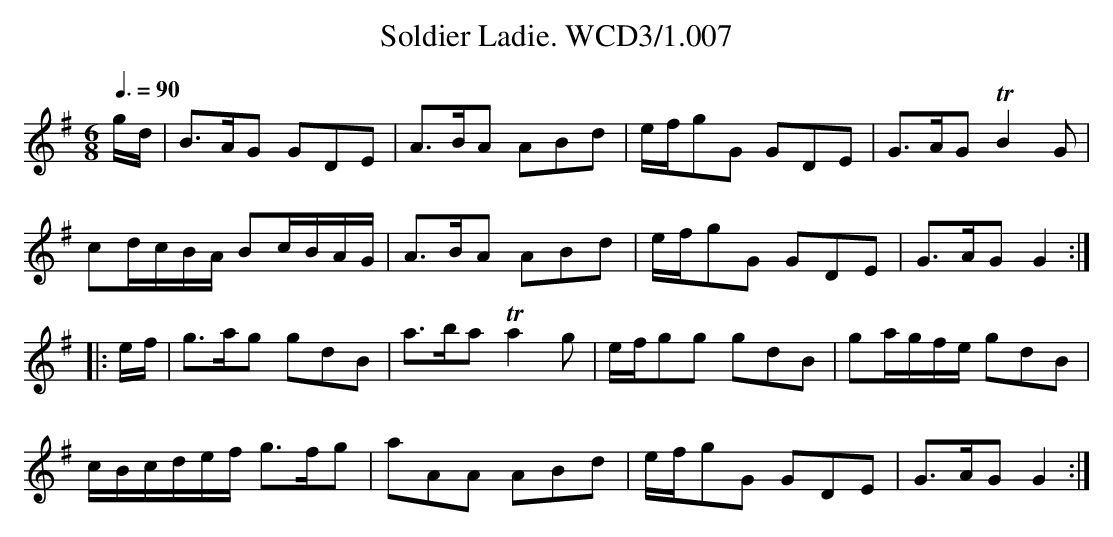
X:1
T:Soldier Ladie. WCD3/1.007
M:6/8
L:1/8
Q:3/8=90
K:G
g/d/|B>AG GDE|A>BA ABd|e/f/gG GDE|G>AG TB2 G|
cd/c/B/A/ Bc/B/A/G/|A>BA ABd|e/f/gG GDE|G>AG G2:|
|:e/f/|g>ag gdB|a>ba Ta2 g|e/f/gg gdB|ga/g/f/e/ gdB|
c/B/c/d/e/f/ g>fg|aAA ABd|e/f/gG GDE|G>AG G2:|
